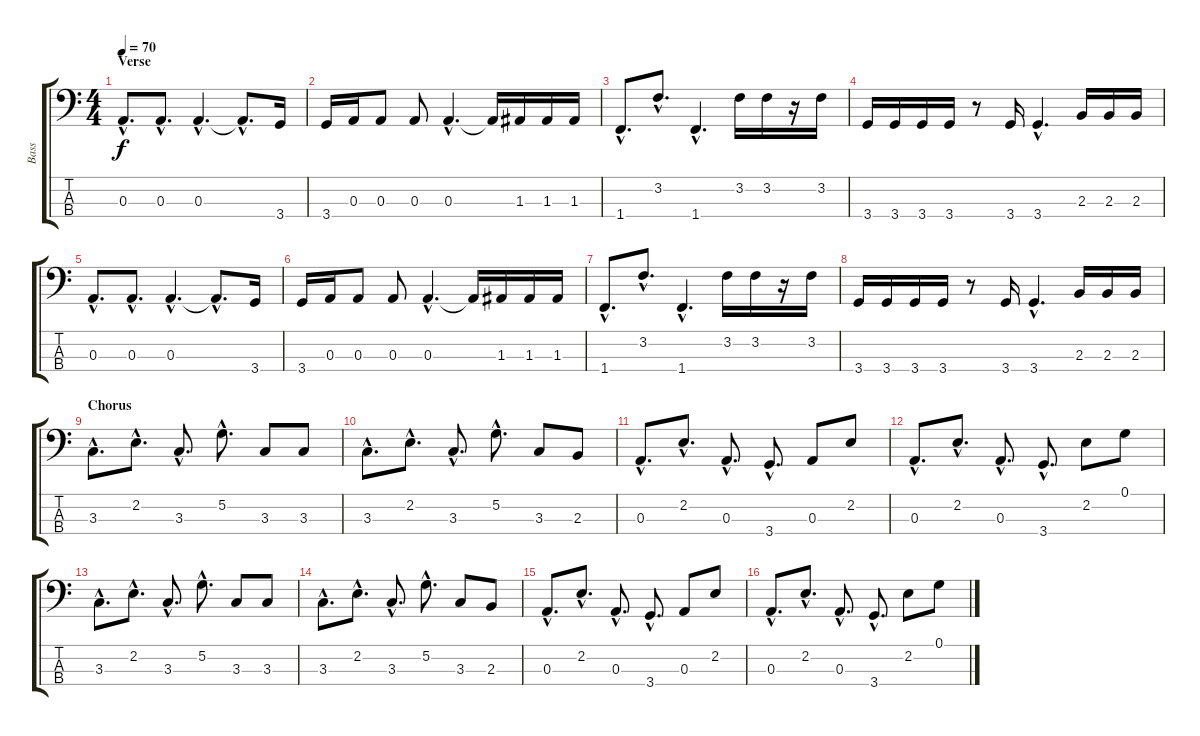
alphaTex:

\track ("Bass" "Bass") {instrument fretlessbass}
\staff {score tabs}
\tuning (G2 D2 A1 E1) {hide}
\ts (4 4)
\section ("" "Verse")
\tempo 70
\clef f4
\ks c
0.3{hac}.8{d dy f} 0.3{hac}.8{d} 0.3{hac}.4{d} 0.3{hac t}.8{d} 3.4.16 |
3.4.16 0.3.16 0.3.8 0.3.8 0.3{hac}.4{d} 0.3{t}.16 1.3.16 1.3.16 1.3.16 |
1.4{hac}.8{d} 3.2{hac}.8{d} 1.4{hac}.4{d} 3.2.16 3.2.16 r.16 3.2.16 |
3.4.16 3.4.16 3.4.16 3.4.16 r.8 3.4.16 3.4{hac}.4{d} 2.3.16 2.3.16 2.3.16 |
0.3{hac}.8{d} 0.3{hac}.8{d} 0.3{hac}.4{d} 0.3{hac t}.8{d} 3.4.16 |
3.4.16 0.3.16 0.3.8 0.3.8 0.3{hac}.4{d} 0.3{t}.16 1.3.16 1.3.16 1.3.16 |
1.4{hac}.8{d} 3.2{hac}.8{d} 1.4{hac}.4{d} 3.2.16 3.2.16 r.16 3.2.16 |
3.4.16 3.4.16 3.4.16 3.4.16 r.8 3.4.16 3.4{hac}.4{d} 2.3.16 2.3.16 2.3.16 |
\section ("" "Chorus")
3.3{hac}.8{d} 2.2{hac}.8{d} 3.3{hac}.8{d} 5.2{hac}.8{d} 3.3.8 3.3.8 |
3.3{hac}.8{d} 2.2{hac}.8{d} 3.3{hac}.8{d} 5.2{hac}.8{d} 3.3.8 2.3.8 |
0.3{hac}.8{d} 2.2{hac}.8{d} 0.3{hac}.8{d} 3.4{hac}.8{d} 0.3.8 2.2.8 |
0.3{hac}.8{d} 2.2{hac}.8{d} 0.3{hac}.8{d} 3.4{hac}.8{d} 2.2.8 0.1.8 |
3.3{hac}.8{d} 2.2{hac}.8{d} 3.3{hac}.8{d} 5.2{hac}.8{d} 3.3.8 3.3.8 |
3.3{hac}.8{d} 2.2{hac}.8{d} 3.3{hac}.8{d} 5.2{hac}.8{d} 3.3.8 2.3.8 |
0.3{hac}.8{d} 2.2{hac}.8{d} 0.3{hac}.8{d} 3.4{hac}.8{d} 0.3.8 2.2.8 |
0.3{hac}.8{d} 2.2{hac}.8{d} 0.3{hac}.8{d} 3.4{hac}.8{d} 2.2.8 0.1.8
